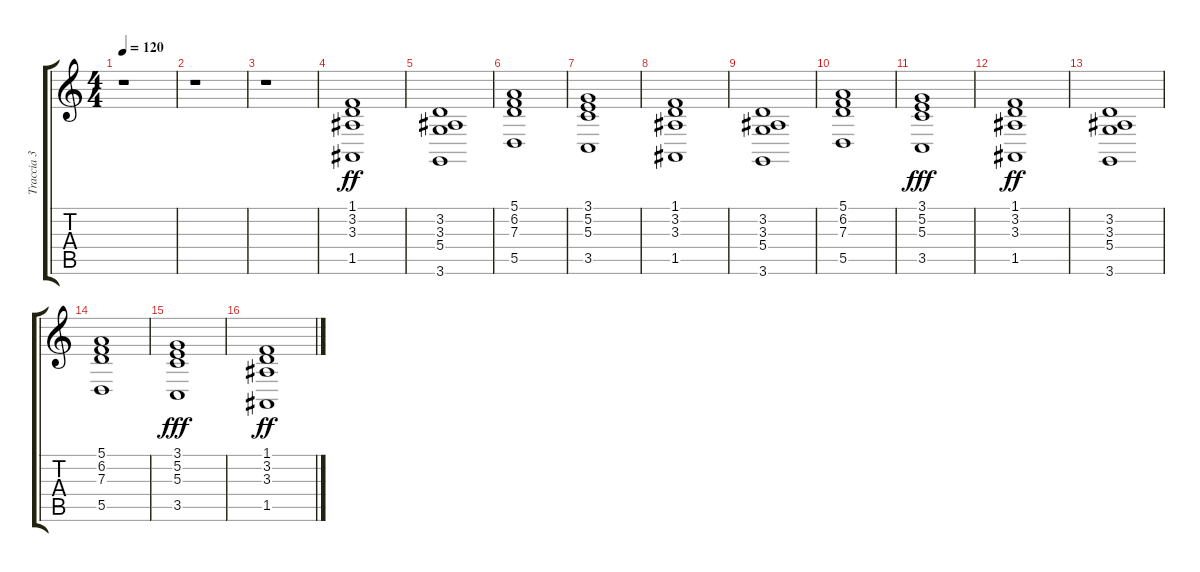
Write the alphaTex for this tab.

\track ("Traccia 3" "Traccia 3") {instrument synthstrings1}
\staff {score tabs}
\tuning (E4 B3 G3 D3 A2 E2) {hide}
\ts (4 4)
\tempo 120
\clef g2
\ks c
r.1{dy ff} |
r.1 |
r.1 |
(1.1 3.2 3.3 1.5).1 |
(3.2 3.3 5.4 3.6).1 |
(5.1 6.2 7.3 5.5).1 |
(3.1 5.2 5.3 3.5).1 |
(1.1 3.2 3.3 1.5).1 |
(3.2 3.3 5.4 3.6).1 |
(5.1 6.2 7.3 5.5).1 |
(3.1 5.2 5.3 3.5).1{dy fff} |
(1.1 3.2 3.3 1.5).1{dy ff} |
(3.2 3.3 5.4 3.6).1 |
(5.1 6.2 7.3 5.5).1 |
(3.1 5.2 5.3 3.5).1{dy fff} |
(1.1 3.2 3.3 1.5).1{dy ff}
